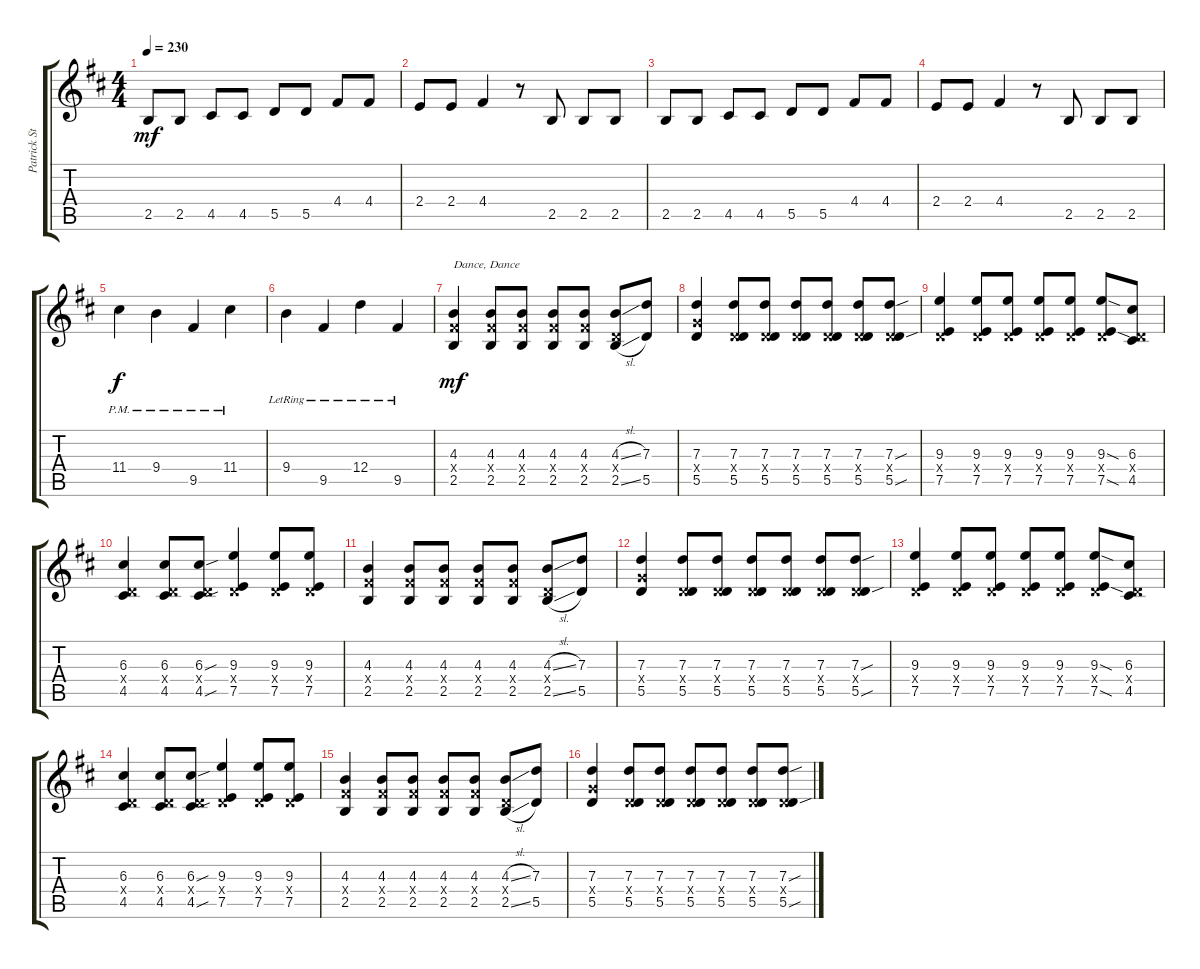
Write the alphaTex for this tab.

\track ("Patrick Stump" "Patrick St") {instrument distortionguitar}
\staff {score tabs}
\tuning (E4 B3 G3 D3 A2 D2) {hide}
\ts (4 4)
\tempo 230
\clef g2
\ks d
2.5.8{dy mf} 2.5.8 4.5.8 4.5.8 5.5.8 5.5.8 4.4.8 4.4.8 |
2.4.8 2.4.8 4.4.4 r.8 2.5.8 2.5.8 2.5.8 |
2.5.8 2.5.8 4.5.8 4.5.8 5.5.8 5.5.8 4.4.8 4.4.8 |
2.4.8 2.4.8 4.4.4 r.8 2.5.8 2.5.8 2.5.8 |
11.4{pm}.4{dy f} 9.4{pm}.4 9.5{pm}.4 11.4{pm}.4 |
9.4{lr}.4 9.5{lr}.4 12.4{lr}.4 9.5{lr}.4 |
(4.3 4.4{x} 2.5).4{txt "Dance, Dance" dy mf} (4.3 4.4{x} 2.5).8 (4.3 4.4{x} 2.5).8 (4.3 4.4{x} 2.5).8 (4.3 4.4{x} 2.5).8 (4.3{sl} 0.4{x} 2.5{sl}).8 (7.3 5.5).8 |
(7.3 5.4{x} 5.5).4 (7.3 0.4{x} 5.5).8 (7.3 0.4{x} 5.5).8 (7.3 0.4{x} 5.5).8 (7.3 0.4{x} 5.5).8 (7.3 0.4{x} 5.5).8 (7.3{sou} 0.4{x} 5.5{sou}).8 |
(9.3 0.4{x} 7.5).4 (9.3 0.4{x} 7.5).8 (9.3 0.4{x} 7.5).8 (9.3 0.4{x} 7.5).8 (9.3 0.4{x} 7.5).8 (9.3{sod} 0.4{x} 7.5{sod}).8 (6.3 0.4{x} 4.5).8 |
(6.3 0.4{x} 4.5).4 (6.3 0.4{x} 4.5).8 (6.3{sou} 0.4{x} 4.5{sou}).8 (9.3 0.4{x} 7.5).4 (9.3 0.4{x} 7.5).8 (9.3 0.4{x} 7.5).8 |
(4.3 4.4{x} 2.5).4 (4.3 4.4{x} 2.5).8 (4.3 4.4{x} 2.5).8 (4.3 4.4{x} 2.5).8 (4.3 4.4{x} 2.5).8 (4.3{sl} 0.4{x} 2.5{sl}).8 (7.3 5.5).8 |
(7.3 5.4{x} 5.5).4 (7.3 0.4{x} 5.5).8 (7.3 0.4{x} 5.5).8 (7.3 0.4{x} 5.5).8 (7.3 0.4{x} 5.5).8 (7.3 0.4{x} 5.5).8 (7.3{sou} 0.4{x} 5.5{sou}).8 |
(9.3 0.4{x} 7.5).4 (9.3 0.4{x} 7.5).8 (9.3 0.4{x} 7.5).8 (9.3 0.4{x} 7.5).8 (9.3 0.4{x} 7.5).8 (9.3{sod} 0.4{x} 7.5{sod}).8 (6.3 0.4{x} 4.5).8 |
(6.3 0.4{x} 4.5).4 (6.3 0.4{x} 4.5).8 (6.3{sou} 0.4{x} 4.5{sou}).8 (9.3 0.4{x} 7.5).4 (9.3 0.4{x} 7.5).8 (9.3 0.4{x} 7.5).8 |
(4.3 4.4{x} 2.5).4 (4.3 4.4{x} 2.5).8 (4.3 4.4{x} 2.5).8 (4.3 4.4{x} 2.5).8 (4.3 4.4{x} 2.5).8 (4.3{sl} 0.4{x} 2.5{sl}).8 (7.3 5.5).8 |
(7.3 5.4{x} 5.5).4 (7.3 0.4{x} 5.5).8 (7.3 0.4{x} 5.5).8 (7.3 0.4{x} 5.5).8 (7.3 0.4{x} 5.5).8 (7.3 0.4{x} 5.5).8 (7.3{sou} 0.4{x} 5.5{sou}).8
